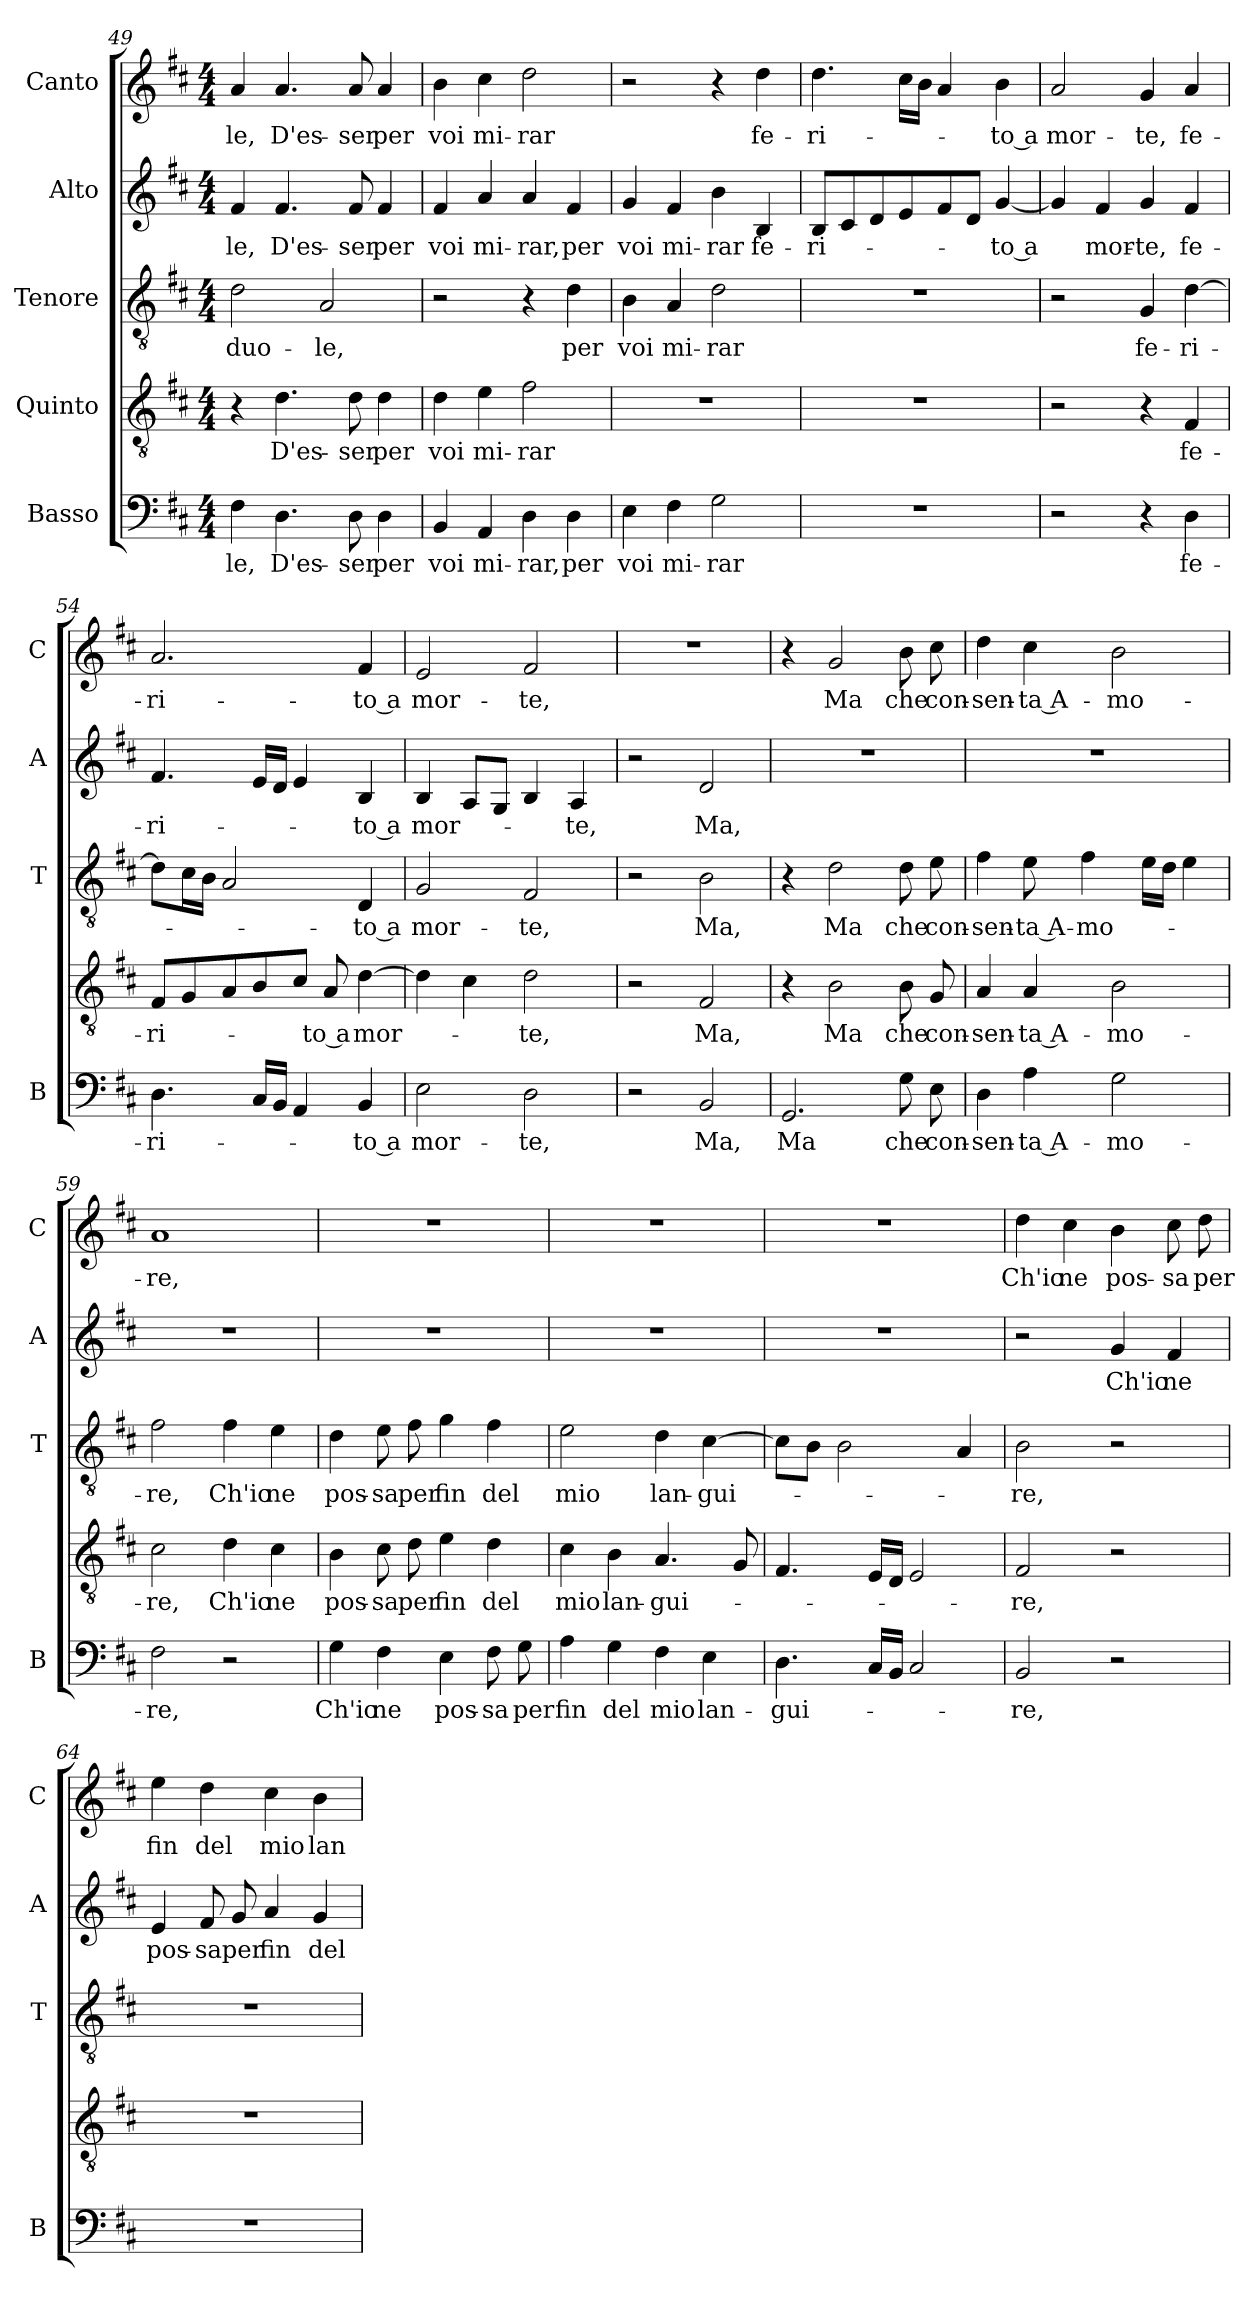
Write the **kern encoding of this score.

**kern	**text	**kern	**text	**kern	**text	**kern	**text	**kern	**text
*part5	*part5	*part4	*part4	*part3	*part3	*part2	*part2	*part1	*part1
*staff5	*staff5	*staff4	*staff4	*staff3	*staff3	*staff2	*staff2	*staff1	*staff1
*I"Basso	*	*I"Quinto	*	*I"Tenore	*	*I"Alto	*	*I"Canto	*
*I'B	*	*	*	*I'T	*	*I'A	*	*I'C	*
*clefF4	*	*clefGv2	*	*clefGv2	*	*clefG2	*	*clefG2	*
*k[f#c#]	*	*k[f#c#]	*	*k[f#c#]	*	*k[f#c#]	*	*k[f#c#]	*
*D:	*	*D:	*	*D:	*	*D:	*	*D:	*
*M4/4	*	*M4/4	*	*M4/4	*	*M4/4	*	*M4/4	*
=49	=49	=49	=49	=49	=49	=49	=49	=49	=49
!	!LO:LY:b	!	!	!	!LO:LY:b	!	!LO:LY:b	!	!LO:LY:b
4F#\	-le,	4r	.	2d\	duo-	4f#/	-le,	4a/	-le,
!	!LO:LY:b	!	!LO:LY:b	!	!	!	!LO:LY:b	!	!LO:LY:b
4.D\	D'es-	4.d\	D'es-	.	.	4.f#/	D'es-	4.a/	D'es-
!	!	!	!	!	!LO:LY:b	!	!	!	!
.	.	.	.	2A/	-le,	.	.	.	.
!	!LO:LY:b	!	!LO:LY:b	!	!	!	!LO:LY:b	!	!LO:LY:b
8D\	-ser	8d\	-ser	.	.	8f#/	-ser	8a/	-ser
!	!LO:LY:b	!	!LO:LY:b	!	!	!	!LO:LY:b	!	!LO:LY:b
4D\	per	4d\	per	.	.	4f#/	per	4a/	per
!!LO:LB:g=z
=50	=50	=50	=50	=50	=50	=50	=50	=50	=50
!	!LO:LY:b	!	!LO:LY:b	!	!	!	!LO:LY:b	!	!LO:LY:b
4BB/	voi	4d\	voi	2r	.	4f#/	voi	4b\	voi
!	!LO:LY:b	!	!LO:LY:b	!	!	!	!LO:LY:b	!	!LO:LY:b
4AA/	mi-	4e\	mi-	.	.	4a/	mi-	4cc#\	mi-
!	!LO:LY:b	!	!LO:LY:b	!	!	!	!LO:LY:b	!	!LO:LY:b
4D\	-rar,	2f#\	-rar	4r	.	4a/	-rar,	2dd\	-rar
!	!LO:LY:b	!	!	!	!LO:LY:b	!	!LO:LY:b	!	!
4D\	per	.	.	4d\	per	4f#/	per	.	.
=51	=51	=51	=51	=51	=51	=51	=51	=51	=51
!	!LO:LY:b	!	!	!	!LO:LY:b	!	!LO:LY:b	!	!
4E\	voi	1r	.	4B\	voi	4g/	voi	2r	.
!	!LO:LY:b	!	!	!	!LO:LY:b	!	!LO:LY:b	!	!
4F#\	mi-	.	.	4A/	mi-	4f#/	mi-	.	.
!	!LO:LY:b	!	!	!	!LO:LY:b	!	!LO:LY:b	!	!
2G\	-rar	.	.	2d\	-rar	4b\	-rar	4r	.
!	!	!	!	!	!	!	!LO:LY:b	!	!LO:LY:b
.	.	.	.	.	.	4B/	fe-	4dd\	fe-
=52	=52	=52	=52	=52	=52	=52	=52	=52	=52
!	!	!	!	!	!	!	!LO:LY:b	!	!LO:LY:b
1r	.	1r	.	1r	.	8B/L	-ri-	4.dd\	-ri-
.	.	.	.	.	.	8c#/	.	.	.
.	.	.	.	.	.	8d/	.	.	.
.	.	.	.	.	.	8e/	.	16cc#\LL	.
.	.	.	.	.	.	.	.	16b\JJ	.
.	.	.	.	.	.	8f#/	.	4a/	.
.	.	.	.	.	.	8d/J	.	.	.
!	!	!	!	!	!	!	!LO:LY:b	!	!LO:LY:b
.	.	.	.	.	.	[4g/	-to a	4b\	-to a
=53	=53	=53	=53	=53	=53	=53	=53	=53	=53
!	!	!	!	!	!	!	!	!	!LO:LY:b
2r	.	2r	.	2r	.	4g/]	.	2a/	mor-
!	!	!	!	!	!	!	!LO:LY:b	!	!
.	.	.	.	.	.	4f#/	mor-	.	.
!	!	!	!	!	!LO:LY:b	!	!LO:LY:b	!	!LO:LY:b
4r	.	4r	.	4G/	fe-	4g/	-te,	4g/	-te,
!	!LO:LY:b	!	!LO:LY:b	!	!LO:LY:b	!	!LO:LY:b	!	!LO:LY:b
4D\	fe-	4F#/	fe-	[4d\	-ri-	4f#/	fe-	4a/	fe-
=54	=54	=54	=54	=54	=54	=54	=54	=54	=54
!	!LO:LY:b	!	!LO:LY:b	!	!	!	!LO:LY:b	!	!LO:LY:b
4.D\	-ri-	8F#/L	-ri-	8d\L]	.	4.f#/	-ri-	2.a/	-ri-
.	.	8G/	.	16c#\L	.	.	.	.	.
.	.	.	.	16B\JJ	.	.	.	.	.
.	.	8A/	.	2A/	.	.	.	.	.
16C#/LL	.	8B/	.	.	.	16e/LL	.	.	.
16BB/JJ	.	.	.	.	.	16d/JJ	.	.	.
4AA/	.	8c#/J	.	.	.	4e/	.	.	.
!	!	!	!LO:LY:b	!	!	!	!	!	!
.	.	8A/	-to a	.	.	.	.	.	.
!	!LO:LY:b	!	!LO:LY:b	!	!LO:LY:b	!	!LO:LY:b	!	!LO:LY:b
4BB/	-to a	[4d\	mor-	4D/	-to a	4B/	-to a	4f#/	-to a
=55	=55	=55	=55	=55	=55	=55	=55	=55	=55
!	!LO:LY:b	!	!	!	!LO:LY:b	!	!LO:LY:b	!	!LO:LY:b
2E\	mor-	4d\]	.	2G/	mor-	4B/	mor-	2e/	mor-
.	.	4c#\	.	.	.	8A/L	.	.	.
.	.	.	.	.	.	8G/J	.	.	.
!	!LO:LY:b	!	!LO:LY:b	!	!LO:LY:b	!	!	!	!LO:LY:b
2D\	-te,	2d\	-te,	2F#/	-te,	4B/	.	2f#/	-te,
!	!	!	!	!	!	!	!LO:LY:b	!	!
.	.	.	.	.	.	4A/	-te,	.	.
=56	=56	=56	=56	=56	=56	=56	=56	=56	=56
2r	.	2r	.	2r	.	2r	.	1r	.
!	!LO:LY:b	!	!LO:LY:b	!	!LO:LY:b	!	!LO:LY:b	!	!
2BB/	Ma,	2F#/	Ma,	2B\	Ma,	2d/	Ma,	.	.
!!LO:PB:g=z
=57	=57	=57	=57	=57	=57	=57	=57	=57	=57
!	!LO:LY:b	!	!	!	!	!	!	!	!
2.GG/	Ma	4r	.	4r	.	1r	.	4r	.
!	!	!	!LO:LY:b	!	!LO:LY:b	!	!	!	!LO:LY:b
.	.	2B\	Ma	2d\	Ma	.	.	2g/	Ma
!	!LO:LY:b	!	!LO:LY:b	!	!LO:LY:b	!	!	!	!LO:LY:b
8G\	che	8B\	che	8d\	che	.	.	8b\	che
!	!LO:LY:b	!	!LO:LY:b	!	!LO:LY:b	!	!	!	!LO:LY:b
8E\	con-	8G/	con-	8e\	con-	.	.	8cc#\	con-
=58	=58	=58	=58	=58	=58	=58	=58	=58	=58
!	!LO:LY:b	!	!LO:LY:b	!	!LO:LY:b	!	!	!	!LO:LY:b
4D\	-sen-	4A/	-sen-	4f#\	-sen-	1r	.	4dd\	-sen-
!	!LO:LY:b	!	!LO:LY:b	!	!LO:LY:b	!	!	!	!LO:LY:b
4A\	-ta A-	4A/	-ta A-	8e\	-ta A-	.	.	4cc#\	-ta A-
!	!	!	!	!	!LO:LY:b	!	!	!	!
.	.	.	.	4f#\	-mo-	.	.	.	.
!	!LO:LY:b	!	!LO:LY:b	!	!	!	!	!	!LO:LY:b
2G\	-mo-	2B\	-mo-	.	.	.	.	2b\	-mo-
.	.	.	.	16e\LL	.	.	.	.	.
.	.	.	.	16d\JJ	.	.	.	.	.
.	.	.	.	4e\	.	.	.	.	.
=59	=59	=59	=59	=59	=59	=59	=59	=59	=59
!	!LO:LY:b	!	!LO:LY:b	!	!LO:LY:b	!	!	!	!LO:LY:b
2F#\	-re,	2c#\	-re,	2f#\	-re,	1r	.	1a	-re,
!	!	!	!LO:LY:b	!	!LO:LY:b	!	!	!	!
2r	.	4d\	Ch'io	4f#\	Ch'io	.	.	.	.
!	!	!	!LO:LY:b	!	!LO:LY:b	!	!	!	!
.	.	4c#\	ne	4e\	ne	.	.	.	.
=60	=60	=60	=60	=60	=60	=60	=60	=60	=60
!	!LO:LY:b	!	!LO:LY:b	!	!LO:LY:b	!	!	!	!
4G\	Ch'io	4B\	pos-	4d\	pos-	1r	.	1r	.
!	!LO:LY:b	!	!LO:LY:b	!	!LO:LY:b	!	!	!	!
4F#\	ne	8c#\	-sa	8e\	-sa	.	.	.	.
!	!	!	!LO:LY:b	!	!LO:LY:b	!	!	!	!
.	.	8d\	per	8f#\	per	.	.	.	.
!	!LO:LY:b	!	!LO:LY:b	!	!LO:LY:b	!	!	!	!
4E\	pos-	4e\	fin	4g\	fin	.	.	.	.
!	!LO:LY:b	!	!LO:LY:b	!	!LO:LY:b	!	!	!	!
8F#\	-sa	4d\	del	4f#\	del	.	.	.	.
!	!LO:LY:b	!	!	!	!	!	!	!	!
8G\	per	.	.	.	.	.	.	.	.
=61	=61	=61	=61	=61	=61	=61	=61	=61	=61
!	!LO:LY:b	!	!LO:LY:b	!	!LO:LY:b	!	!	!	!
4A\	fin	4c#\	mio	2e\	mio	1r	.	1r	.
!	!LO:LY:b	!	!LO:LY:b	!	!	!	!	!	!
4G\	del	4B\	lan-	.	.	.	.	.	.
!	!LO:LY:b	!	!LO:LY:b	!	!LO:LY:b	!	!	!	!
4F#\	mio	4.A/	-gui-	4d\	lan-	.	.	.	.
!	!LO:LY:b	!	!	!	!LO:LY:b	!	!	!	!
4E\	lan-	.	.	[4c#\	-gui-	.	.	.	.
.	.	8G/	.	.	.	.	.	.	.
=62	=62	=62	=62	=62	=62	=62	=62	=62	=62
!	!LO:LY:b	!	!	!	!	!	!	!	!
4.D\	-gui-	4.F#/	.	8c#\L]	.	1r	.	1r	.
.	.	.	.	8B\J	.	.	.	.	.
.	.	.	.	2B\	.	.	.	.	.
16C#/LL	.	16E/LL	.	.	.	.	.	.	.
16BB/JJ	.	16D/JJ	.	.	.	.	.	.	.
2C#/	.	2E/	.	.	.	.	.	.	.
.	.	.	.	4A/	.	.	.	.	.
!!LO:LB:g=z
=63	=63	=63	=63	=63	=63	=63	=63	=63	=63
!	!LO:LY:b	!	!LO:LY:b	!	!LO:LY:b	!	!	!	!LO:LY:b
2BB/	-re,	2F#/	-re,	2B\	-re,	2r	.	4dd\	Ch'io
!	!	!	!	!	!	!	!	!	!LO:LY:b
.	.	.	.	.	.	.	.	4cc#\	ne
!	!	!	!	!	!	!	!LO:LY:b	!	!LO:LY:b
2r	.	2r	.	2r	.	4g/	Ch'io	4b\	pos-
!	!	!	!	!	!	!	!LO:LY:b	!	!LO:LY:b
.	.	.	.	.	.	4f#/	ne	8cc#\	-sa
!	!	!	!	!	!	!	!	!	!LO:LY:b
.	.	.	.	.	.	.	.	8dd\	per
=64	=64	=64	=64	=64	=64	=64	=64	=64	=64
!	!	!	!	!	!	!	!LO:LY:b	!	!LO:LY:b
1r	.	1r	.	1r	.	4e/	pos-	4ee\	fin
!	!	!	!	!	!	!	!LO:LY:b	!	!LO:LY:b
.	.	.	.	.	.	8f#/	-sa	4dd\	del
!	!	!	!	!	!	!	!LO:LY:b	!	!
.	.	.	.	.	.	8g/	per	.	.
!	!	!	!	!	!	!	!LO:LY:b	!	!LO:LY:b
.	.	.	.	.	.	4a/	fin	4cc#\	mio
!	!	!	!	!	!	!	!LO:LY:b	!	!LO:LY:b
.	.	.	.	.	.	4g/	del	4b\	lan-
=	=	=	=	=	=	=	=	=	=
*-	*-	*-	*-	*-	*-	*-	*-	*-	*-
